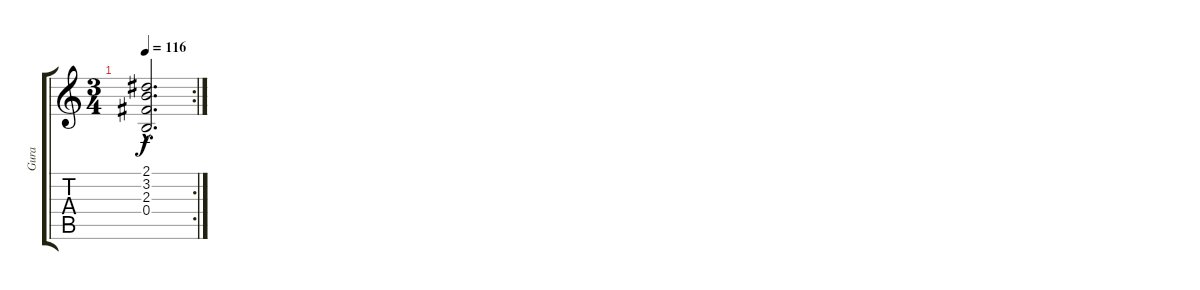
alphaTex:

\track ("Gura" "Gura") {instrument acousticguitarnylon}
\staff {score tabs}
\tuning (Db4 Ab3 E3 B2 Gb2 Db2) {hide}
\rc 2
\ts (3 4)
\tempo 116
\clef g2
\ks c
(2.1{hac} 3.2{hac} 2.3{hac} 0.4{hac}).2{d dy f}
